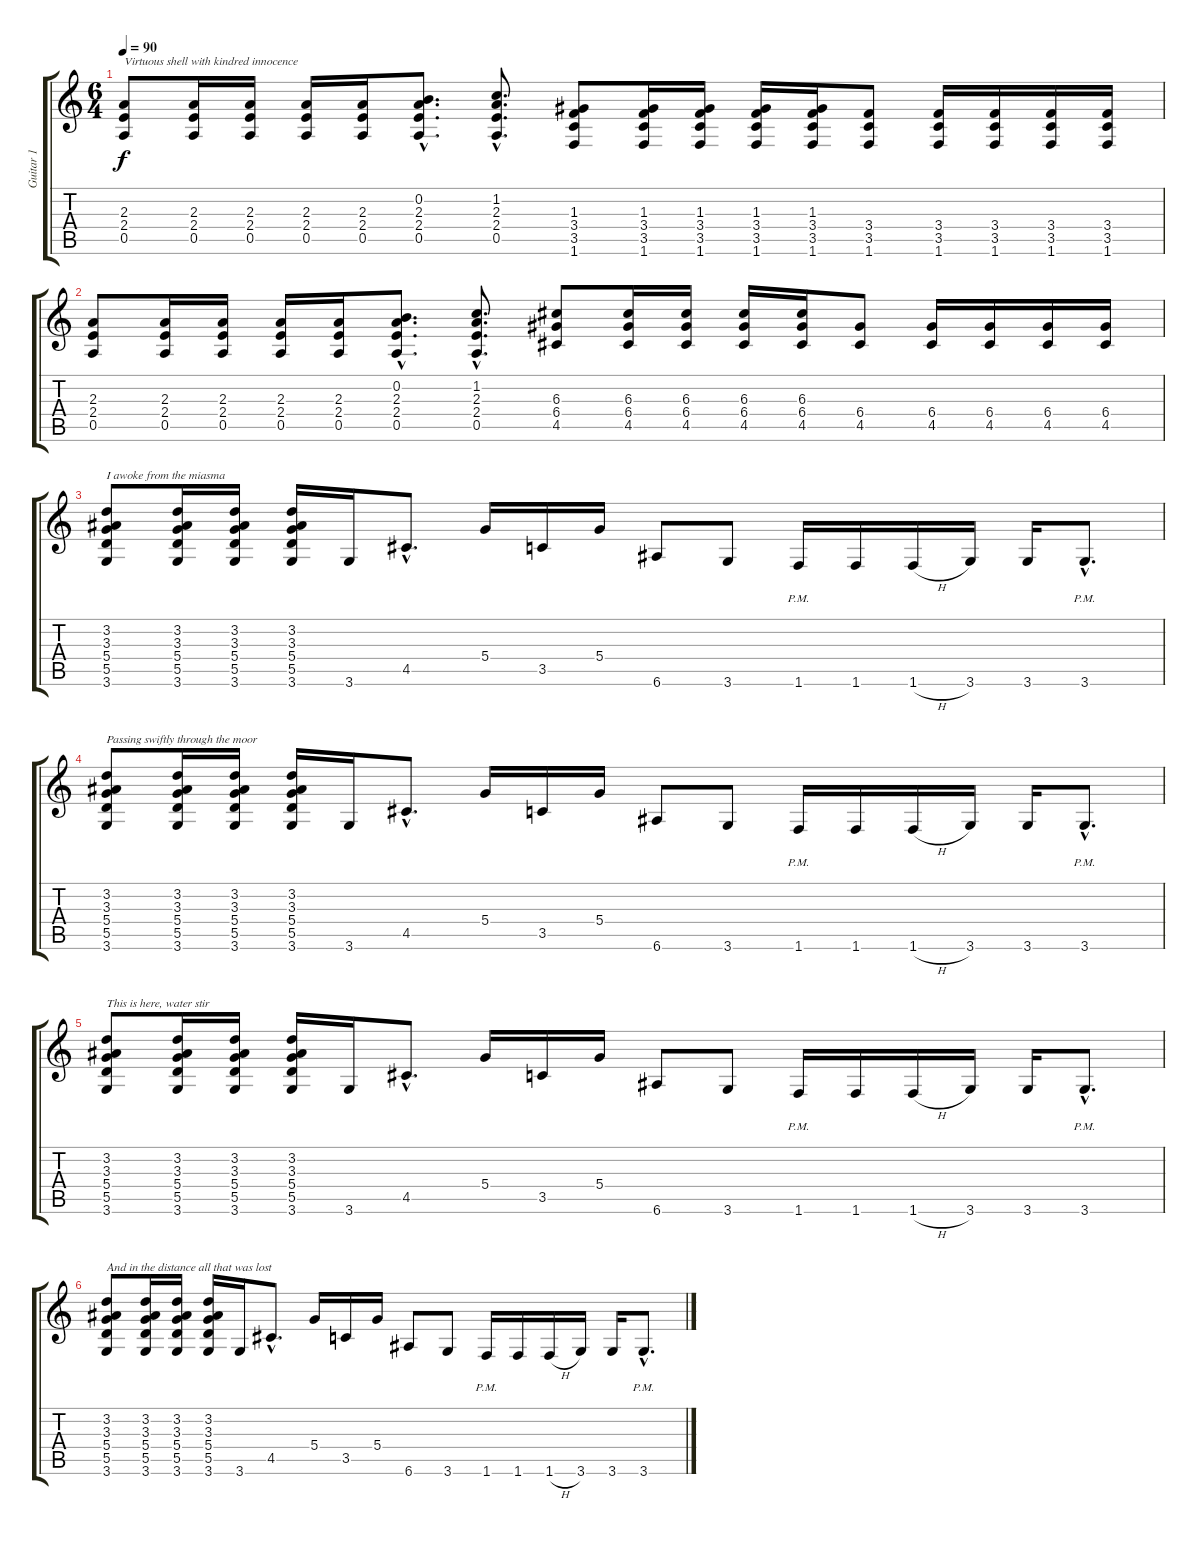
\track ("Guitar 1" "Guitar 1") {instrument distortionguitar}
\staff {score tabs}
\tuning (E4 B3 G3 D3 A2 E2) {hide}
\ts (6 4)
\tempo 90
\clef g2
\ks c
(2.3 2.4 0.5).8{txt "Virtuous shell with kindred innocence" dy f instrument distortionguitar} (2.3 2.4 0.5).16 (2.3 2.4 0.5).16 (2.3 2.4 0.5).16 (2.3 2.4 0.5).16 (0.2{hac} 2.3{hac} 2.4{hac} 0.5{hac}).8{d} (1.2{hac} 2.3{hac} 2.4{hac} 0.5{hac}).8{d} (1.3 3.4 3.5 1.6).8 (1.3 3.4 3.5 1.6).16 (1.3 3.4 3.5 1.6).16 (1.3 3.4 3.5 1.6).16 (1.3 3.4 3.5 1.6).16 (3.4 3.5 1.6).8 (3.4 3.5 1.6).16 (3.4 3.5 1.6).16 (3.4 3.5 1.6).16 (3.4 3.5 1.6).16 |
(2.3 2.4 0.5).8 (2.3 2.4 0.5).16 (2.3 2.4 0.5).16 (2.3 2.4 0.5).16 (2.3 2.4 0.5).16 (0.2{hac} 2.3{hac} 2.4{hac} 0.5{hac}).8{d} (1.2{hac} 2.3{hac} 2.4{hac} 0.5{hac}).8{d} (6.3 6.4 4.5).8 (6.3 6.4 4.5).16 (6.3 6.4 4.5).16 (6.3 6.4 4.5).16 (6.3 6.4 4.5).16 (6.4 4.5).8 (6.4 4.5).16 (6.4 4.5).16 (6.4 4.5).16 (6.4 4.5).16 |
(3.2 3.3 5.4 5.5 3.6).8{txt "I awoke from the miasma"} (3.2 3.3 5.4 5.5 3.6).16 (3.2 3.3 5.4 5.5 3.6).16 (3.2 3.3 5.4 5.5 3.6).16 3.6.16 4.5{hac}.8{d} 5.4.16 3.5.16 5.4.16 6.6.8 3.6.8 1.6{pm}.16 1.6.16 1.6{h}.16 3.6.16 3.6.16 3.6{hac pm}.8{d} |
(3.2 3.3 5.4 5.5 3.6).8{txt "Passing swiftly through the moor"} (3.2 3.3 5.4 5.5 3.6).16 (3.2 3.3 5.4 5.5 3.6).16 (3.2 3.3 5.4 5.5 3.6).16 3.6.16 4.5{hac}.8{d} 5.4.16 3.5.16 5.4.16 6.6.8 3.6.8 1.6{pm}.16 1.6.16 1.6{h}.16 3.6.16 3.6.16 3.6{hac pm}.8{d} |
(3.2 3.3 5.4 5.5 3.6).8{txt "This is here, water stir"} (3.2 3.3 5.4 5.5 3.6).16 (3.2 3.3 5.4 5.5 3.6).16 (3.2 3.3 5.4 5.5 3.6).16 3.6.16 4.5{hac}.8{d} 5.4.16 3.5.16 5.4.16 6.6.8 3.6.8 1.6{pm}.16 1.6.16 1.6{h}.16 3.6.16 3.6.16 3.6{hac pm}.8{d} |
(3.2 3.3 5.4 5.5 3.6).8{txt "And in the distance all that was lost"} (3.2 3.3 5.4 5.5 3.6).16 (3.2 3.3 5.4 5.5 3.6).16 (3.2 3.3 5.4 5.5 3.6).16 3.6.16 4.5{hac}.8{d} 5.4.16 3.5.16 5.4.16 6.6.8 3.6.8 1.6{pm}.16 1.6.16 1.6{h}.16 3.6.16 3.6.16 3.6{hac pm}.8{d}
